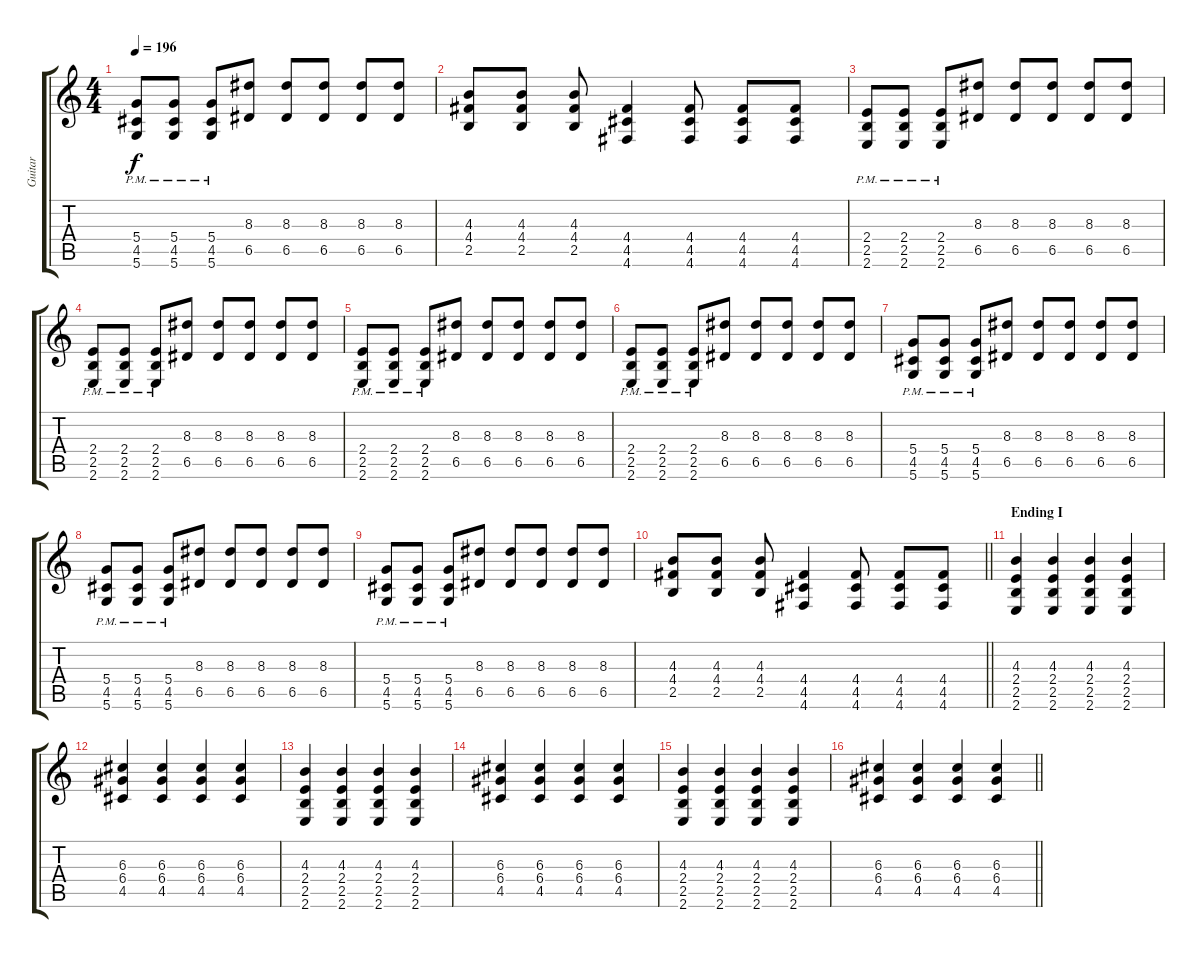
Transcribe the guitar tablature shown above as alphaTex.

\track ("Guitar" "Guitar") {instrument distortionguitar}
\staff {score tabs}
\tuning (E4 B3 G3 D3 A2 D2) {hide}
\ts (4 4)
\tempo 196
\clef g2
\ks c
(5.4{pm} 4.5{pm} 5.6{pm}).8{dy f} (5.4{pm} 4.5{pm} 5.6{pm}).8 (5.4{pm} 4.5{pm} 5.6{pm}).8 (8.3 6.5).8 (8.3 6.5).8 (8.3 6.5).8 (8.3 6.5).8 (8.3 6.5).8 |
(4.3 4.4 2.5).8 (4.3 4.4 2.5).8 (4.3 4.4 2.5).8 (4.4 4.5 4.6).4 (4.4 4.5 4.6).8 (4.4 4.5 4.6).8 (4.4 4.5 4.6).8 |
(2.4{pm} 2.5{pm} 2.6{pm}).8 (2.4{pm} 2.5{pm} 2.6{pm}).8 (2.4{pm} 2.5{pm} 2.6{pm}).8 (8.3 6.5).8 (8.3 6.5).8 (8.3 6.5).8 (8.3 6.5).8 (8.3 6.5).8 |
(2.4{pm} 2.5{pm} 2.6{pm}).8 (2.4{pm} 2.5{pm} 2.6{pm}).8 (2.4{pm} 2.5{pm} 2.6{pm}).8 (8.3 6.5).8 (8.3 6.5).8 (8.3 6.5).8 (8.3 6.5).8 (8.3 6.5).8 |
(2.4{pm} 2.5{pm} 2.6{pm}).8 (2.4{pm} 2.5{pm} 2.6{pm}).8 (2.4{pm} 2.5{pm} 2.6{pm}).8 (8.3 6.5).8 (8.3 6.5).8 (8.3 6.5).8 (8.3 6.5).8 (8.3 6.5).8 |
(2.4{pm} 2.5{pm} 2.6{pm}).8 (2.4{pm} 2.5{pm} 2.6{pm}).8 (2.4{pm} 2.5{pm} 2.6{pm}).8 (8.3 6.5).8 (8.3 6.5).8 (8.3 6.5).8 (8.3 6.5).8 (8.3 6.5).8 |
(5.4{pm} 4.5{pm} 5.6{pm}).8 (5.4{pm} 4.5{pm} 5.6{pm}).8 (5.4{pm} 4.5{pm} 5.6{pm}).8 (8.3 6.5).8 (8.3 6.5).8 (8.3 6.5).8 (8.3 6.5).8 (8.3 6.5).8 |
(5.4{pm} 4.5{pm} 5.6{pm}).8 (5.4{pm} 4.5{pm} 5.6{pm}).8 (5.4{pm} 4.5{pm} 5.6{pm}).8 (8.3 6.5).8 (8.3 6.5).8 (8.3 6.5).8 (8.3 6.5).8 (8.3 6.5).8 |
(5.4{pm} 4.5{pm} 5.6{pm}).8 (5.4{pm} 4.5{pm} 5.6{pm}).8 (5.4{pm} 4.5{pm} 5.6{pm}).8 (8.3 6.5).8 (8.3 6.5).8 (8.3 6.5).8 (8.3 6.5).8 (8.3 6.5).8 |
\barLineRight lightlight
(4.3 4.4 2.5).8 (4.3 4.4 2.5).8 (4.3 4.4 2.5).8 (4.4 4.5 4.6).4 (4.4 4.5 4.6).8 (4.4 4.5 4.6).8 (4.4 4.5 4.6).8 |
\section ("" "Ending I")
(4.3 2.4 2.5 2.6).4 (4.3 2.4 2.5 2.6).4 (4.3 2.4 2.5 2.6).4 (4.3 2.4 2.5 2.6).4 |
(6.3 6.4 4.5).4 (6.3 6.4 4.5).4 (6.3 6.4 4.5).4 (6.3 6.4 4.5).4 |
(4.3 2.4 2.5 2.6).4 (4.3 2.4 2.5 2.6).4 (4.3 2.4 2.5 2.6).4 (4.3 2.4 2.5 2.6).4 |
(6.3 6.4 4.5).4 (6.3 6.4 4.5).4 (6.3 6.4 4.5).4 (6.3 6.4 4.5).4 |
(4.3 2.4 2.5 2.6).4 (4.3 2.4 2.5 2.6).4 (4.3 2.4 2.5 2.6).4 (4.3 2.4 2.5 2.6).4 |
\barLineRight lightlight
(6.3 6.4 4.5).4 (6.3 6.4 4.5).4 (6.3 6.4 4.5).4 (6.3 6.4 4.5).4
